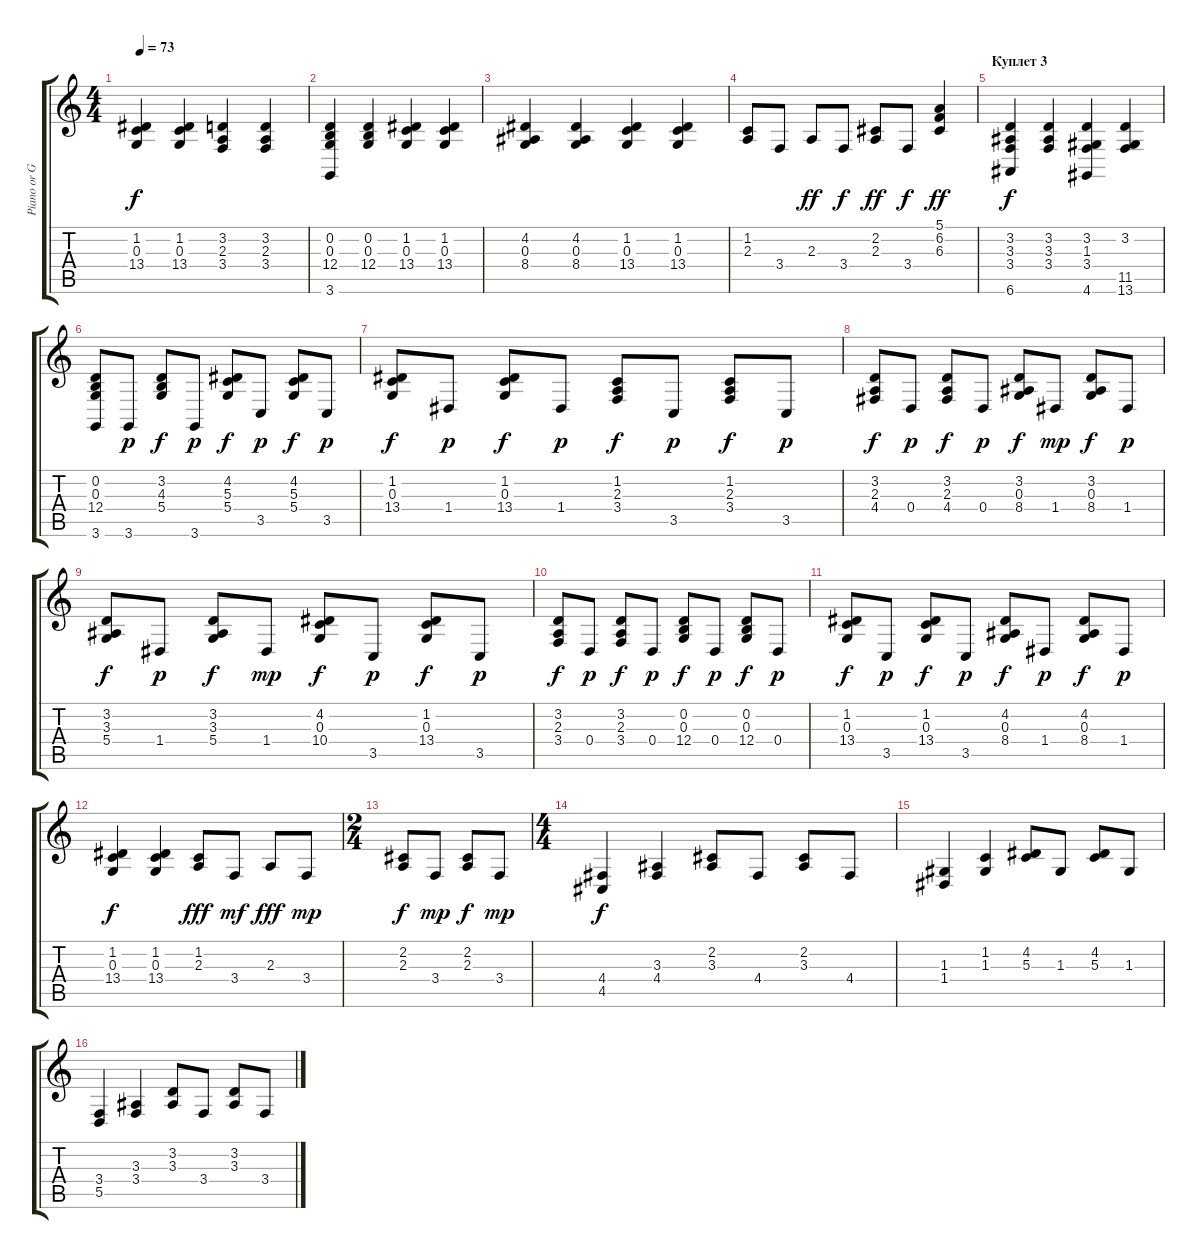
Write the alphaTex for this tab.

\track ("Piano or Guitar" "Piano or G") {instrument electricgrandpiano}
\staff {score tabs}
\tuning (E4 B3 G3 D3 A2 E2) {hide}
\ts (4 4)
\tempo 73
\clef g2
\ks c
(1.2 0.3 13.4).4{dy f} (1.2 0.3 13.4).4 (3.2 2.3 3.4).4 (3.2 2.3 3.4).4 |
(0.2 0.3 12.4 3.6).4 (0.2 0.3 12.4).4 (1.2 0.3 13.4).4 (1.2 0.3 13.4).4 |
(4.2 0.3 8.4).4 (4.2 0.3 8.4).4 (1.2 0.3 13.4).4 (1.2 0.3 13.4).4 |
(1.2 2.3).8 3.4.8 2.3.8{dy ff} 3.4.8{dy f} (2.2 2.3).8{dy ff} 3.4.8{dy f} (5.1 6.2 6.3).4{dy ff} |
\section ("" "Куплет 3")
(3.2 3.3 3.4 6.6).4{dy f} (3.2 3.3 3.4).4 (3.2 1.3 3.4 4.6).4 (3.2 11.5 13.6).4 |
(0.2 0.3 12.4 3.6).8 3.6.8{dy p} (3.2 4.3 5.4).8{dy f} 3.6.8{dy p} (4.2 5.3 5.4).8{dy f} 3.5.8{dy p} (4.2 5.3 5.4).8{dy f} 3.5.8{dy p} |
(1.2 0.3 13.4).8{dy f} 1.4.8{dy p} (1.2 0.3 13.4).8{dy f} 1.4.8{dy p} (1.2 2.3 3.4).8{dy f} 3.5.8{dy p} (1.2 2.3 3.4).8{dy f} 3.5.8{dy p} |
(3.2 2.3 4.4).8{dy f} 0.4.8{dy p} (3.2 2.3 4.4).8{dy f} 0.4.8{dy p} (3.2 0.3 8.4).8{dy f} 1.4.8{dy mp} (3.2 0.3 8.4).8{dy f} 1.4.8{dy p} |
(3.2 3.3 5.4).8{dy f} 1.4.8{dy p} (3.2 3.3 5.4).8{dy f} 1.4.8{dy mp} (4.2 0.3 10.4).8{dy f} 3.5.8{dy p} (1.2 0.3 13.4).8{dy f} 3.5.8{dy p} |
(3.2 2.3 3.4).8{dy f} 0.4.8{dy p} (3.2 2.3 3.4).8{dy f} 0.4.8{dy p} (0.2 0.3 12.4).8{dy f} 0.4.8{dy p} (0.2 0.3 12.4).8{dy f} 0.4.8{dy p} |
(1.2 0.3 13.4).8{dy f} 3.5.8{dy p} (1.2 0.3 13.4).8{dy f} 3.5.8{dy p} (4.2 0.3 8.4).8{dy f} 1.4.8{dy p} (4.2 0.3 8.4).8{dy f} 1.4.8{dy p} |
(1.2 0.3 13.4).4{dy f} (1.2 0.3 13.4).4 (1.2 2.3).8{dy fff} 3.4.8{dy mf} 2.3.8{dy fff} 3.4.8{dy mp} |
\ts (2 4)
(2.2 2.3).8{dy f} 3.4.8{dy mp} (2.2 2.3).8{dy f} 3.4.8{dy mp} |
\ts (4 4)
(4.4 4.5).4{dy f} (3.3 4.4).4 (2.2 3.3).8 4.4.8 (2.2 3.3).8 4.4.8 |
(1.3 1.4).4 (1.2 1.3).4 (4.2 5.3).8 1.3.8 (4.2 5.3).8 1.3.8 |
(3.4 5.5).4 (3.3 3.4).4 (3.2 3.3).8 3.4.8 (3.2 3.3).8 3.4.8
